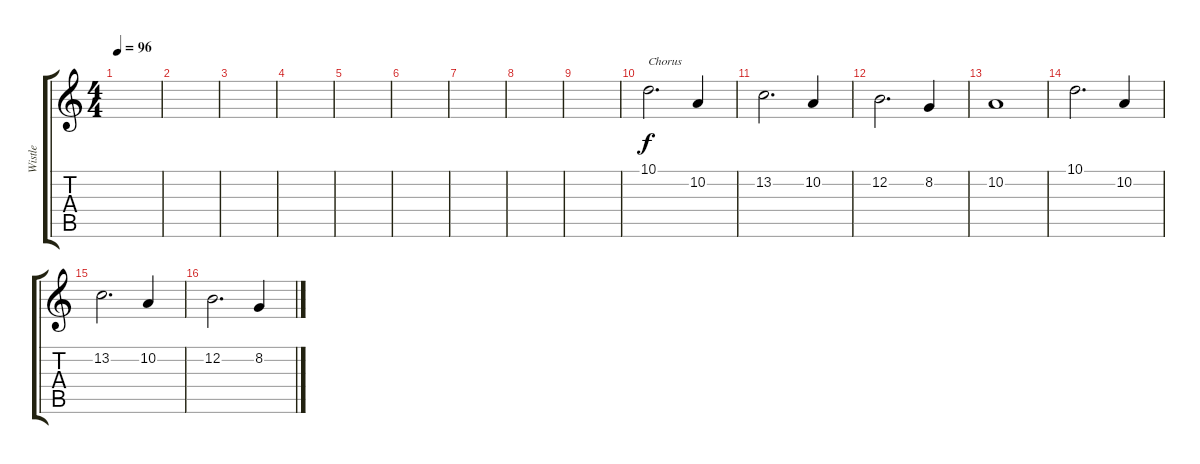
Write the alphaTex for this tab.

\track ("Wistle" "Wistle") {instrument lead6voice}
\staff {score tabs}
\tuning (E4 B3 G3 D3 A2 E2) {hide}
\ts (4 4)
\tempo 96
\clef g2
\ks c
|
|
|
|
|
|
|
|
|
10.1.2{d txt "Chorus"} 10.2.4 |
13.2.2{d} 10.2.4 |
12.2.2{d} 8.2.4 |
10.2.1 |
10.1.2{d} 10.2.4 |
13.2.2{d} 10.2.4 |
12.2.2{d} 8.2.4
